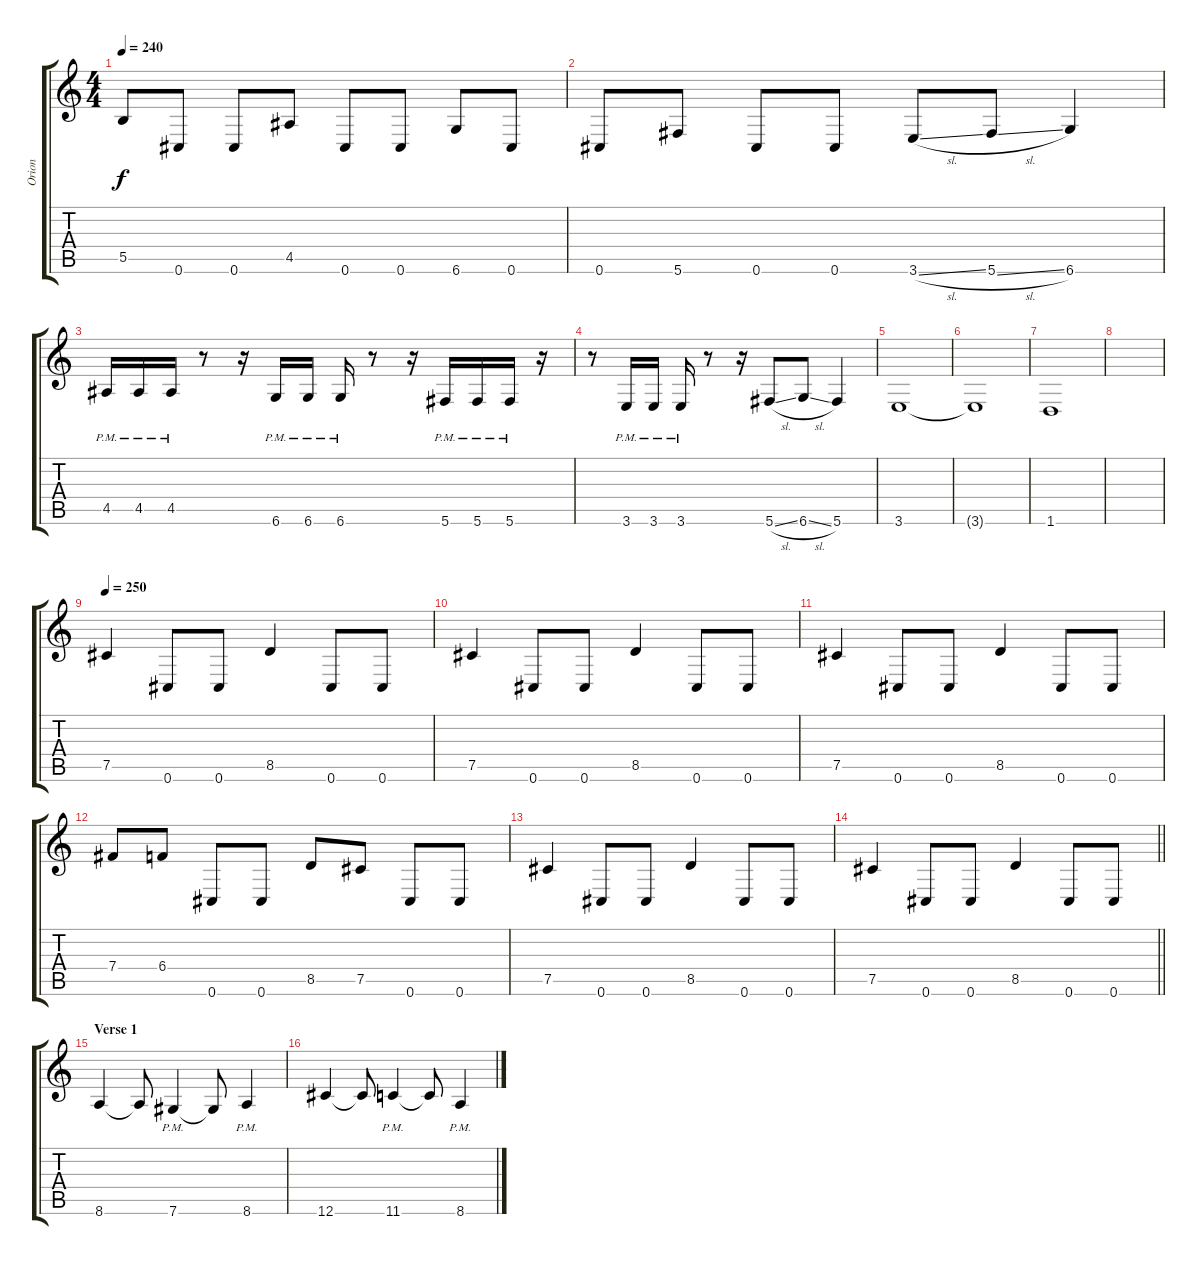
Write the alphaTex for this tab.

\track ("Orion" "Orion") {instrument electricbassfinger}
\staff {score tabs}
\tuning (Db4 Ab3 E3 B2 Gb2 Db2) {hide}
\ts (4 4)
\tempo 240
\clef g2
\ks c
5.5.8{dy f} 0.6.8 0.6.8 4.5.8 0.6.8 0.6.8 6.6.8 0.6.8 |
0.6.8 5.6.8 0.6.8 0.6.8 3.6{sl}.8 5.6{sl}.8 6.6.4 |
4.5{pm}.16 4.5{pm}.16 4.5{pm}.16 r.8 r.16 6.6{pm}.16 6.6{pm}.16 6.6{pm}.16 r.8 r.16 5.6{pm}.16 5.6{pm}.16 5.6{pm}.16 r.16 |
r.8 3.6{pm}.16 3.6{pm}.16 3.6{pm}.16 r.8 r.16 5.6{sl}.8 6.6{sl}.8 5.6.4 |
3.6.1 |
3.6{t}.1 |
1.6.1 |
|
\tempo 250
7.5.4 0.6.8 0.6.8 8.5.4 0.6.8 0.6.8 |
7.5.4 0.6.8 0.6.8 8.5.4 0.6.8 0.6.8 |
7.5.4 0.6.8 0.6.8 8.5.4 0.6.8 0.6.8 |
7.4.8 6.4.8 0.6.8 0.6.8 8.5.8 7.5.8 0.6.8 0.6.8 |
7.5.4 0.6.8 0.6.8 8.5.4 0.6.8 0.6.8 |
\barLineRight lightlight
7.5.4 0.6.8 0.6.8 8.5.4 0.6.8 0.6.8 |
\section ("" "Verse 1")
8.6.4 8.6{t}.8 7.6{pm}.4 7.6{t}.8 8.6{pm}.4 |
12.6.4 12.6{t}.8 11.6{pm}.4 11.6{t}.8 8.6{pm}.4
